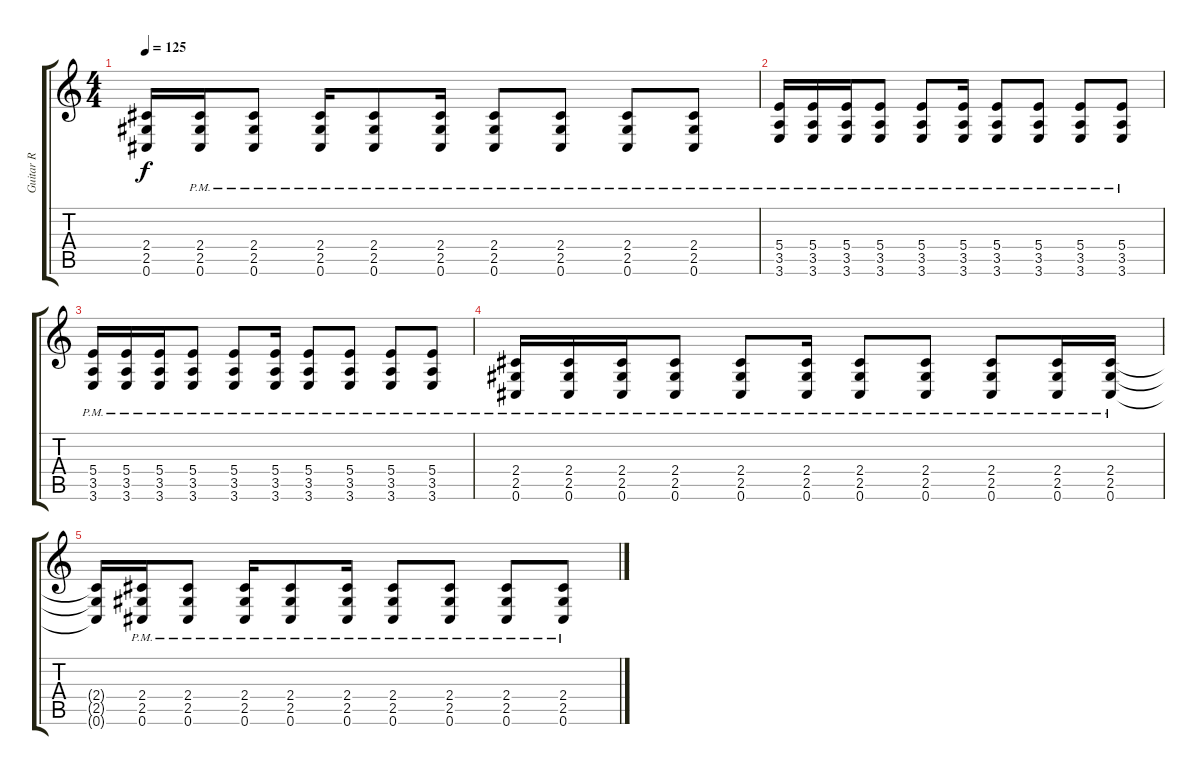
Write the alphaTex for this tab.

\track ("Guitar R" "Guitar R") {instrument distortionguitar}
\staff {score tabs}
\tuning (Db4 Ab3 E3 B2 Gb2 Db2) {hide}
\ts (4 4)
\tempo 125
\clef g2
\ks c
(2.4{t} 2.5{t} 0.6{t}).16{dy f} (2.4{pm} 2.5{pm} 0.6{pm}).16 (2.4{pm} 2.5{pm} 0.6{pm}).8 (2.4{pm} 2.5{pm} 0.6{pm}).16 (2.4{pm} 2.5{pm} 0.6{pm}).8 (2.4{pm} 2.5{pm} 0.6{pm}).16 (2.4{pm} 2.5{pm} 0.6{pm}).8 (2.4{pm} 2.5{pm} 0.6{pm}).8 (2.4{pm} 2.5{pm} 0.6{pm}).8 (2.4{pm} 2.5{pm} 0.6{pm}).8 |
(5.4{pm} 3.5{pm} 3.6{pm}).16 (5.4{pm} 3.5{pm} 3.6{pm}).16 (5.4{pm} 3.5{pm} 3.6{pm}).16 (5.4{pm} 3.5{pm} 3.6{pm}).8 (5.4{pm} 3.5{pm} 3.6{pm}).8 (5.4{pm} 3.5{pm} 3.6{pm}).16 (5.4{pm} 3.5{pm} 3.6{pm}).8 (5.4{pm} 3.5{pm} 3.6{pm}).8 (5.4{pm} 3.5{pm} 3.6{pm}).8 (5.4{pm} 3.5{pm} 3.6{pm}).8 |
(5.4{pm} 3.5{pm} 3.6{pm}).16 (5.4{pm} 3.5{pm} 3.6{pm}).16 (5.4{pm} 3.5{pm} 3.6{pm}).16 (5.4{pm} 3.5{pm} 3.6{pm}).8 (5.4{pm} 3.5{pm} 3.6{pm}).8 (5.4{pm} 3.5{pm} 3.6{pm}).16 (5.4{pm} 3.5{pm} 3.6{pm}).8 (5.4{pm} 3.5{pm} 3.6{pm}).8 (5.4{pm} 3.5{pm} 3.6{pm}).8 (5.4{pm} 3.5{pm} 3.6{pm}).8 |
(2.4{pm} 2.5{pm} 0.6{pm}).16 (2.4{pm} 2.5{pm} 0.6{pm}).16 (2.4{pm} 2.5{pm} 0.6{pm}).16 (2.4{pm} 2.5{pm} 0.6{pm}).8 (2.4{pm} 2.5{pm} 0.6{pm}).8 (2.4{pm} 2.5{pm} 0.6{pm}).16 (2.4{pm} 2.5{pm} 0.6{pm}).8 (2.4{pm} 2.5{pm} 0.6{pm}).8 (2.4{pm} 2.5{pm} 0.6{pm}).8 (2.4{pm} 2.5{pm} 0.6{pm}).16 (2.4{pm} 2.5{pm} 0.6{pm}).16 |
(2.4{t} 2.5{t} 0.6{t}).16 (2.4{pm} 2.5{pm} 0.6{pm}).16 (2.4{pm} 2.5{pm} 0.6{pm}).8 (2.4{pm} 2.5{pm} 0.6{pm}).16 (2.4{pm} 2.5{pm} 0.6{pm}).8 (2.4{pm} 2.5{pm} 0.6{pm}).16 (2.4{pm} 2.5{pm} 0.6{pm}).8 (2.4{pm} 2.5{pm} 0.6{pm}).8 (2.4{pm} 2.5{pm} 0.6{pm}).8 (2.4{pm} 2.5{pm} 0.6{pm}).8
